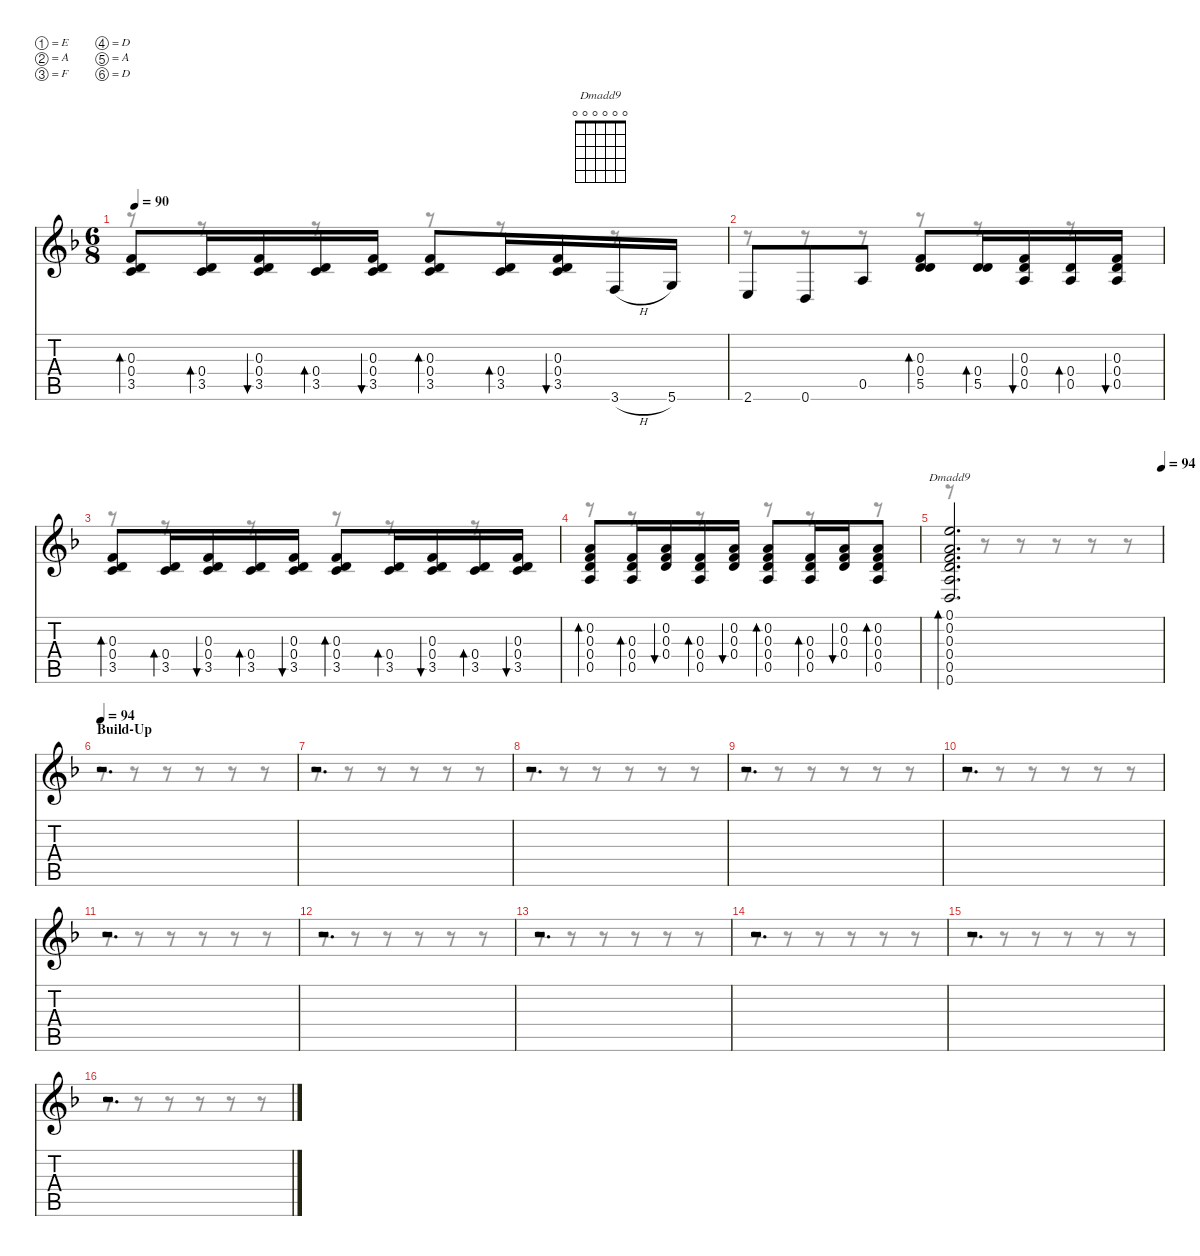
\defaultSystemsLayout 4
\hideDynamics
\bracketExtendMode nobrackets
\singleTrackTrackNamePolicy hidden
\multiTrackTrackNamePolicy hidden
\otherSystemsTrackNameOrientation horizontal
\track ("M. Akerfeldt (Acoustic)" "s.guit.") {instrument acousticguitarsteel}
\staff {score tabs}
\tuning (E4 A3 F3 D3 A2 D2)
\chord ("Dmadd9" 0 0 0 0 0 0)
\voice
\ts (6 8)
\tempo 90
\clef g2
\ks dminor
(0.3{acc forcenatural} 0.4{acc forcenatural} 3.5{acc forcenatural}).8{bd 60 dy f beam Up} (0.4{acc forcenatural} 3.5{acc forcenatural}).16{bd 60 beam Up} (0.3{acc forcenatural} 0.4{acc forcenatural} 3.5{acc forcenatural}).16{bu 60 beam Up} (0.4{acc forcenatural} 3.5{acc forcenatural}).16{bd 60 beam Up} (0.3{acc forcenatural} 0.4{acc forcenatural} 3.5{acc forcenatural}).16{bu 60 beam Up} (0.3{acc forcenatural} 0.4{acc forcenatural} 3.5{acc forcenatural}).8{bd 60 beam Up} (0.4{acc forcenatural} 3.5{acc forcenatural}).16{bd 60 beam Up} (0.3{acc forcenatural} 0.4{acc forcenatural} 3.5{acc forcenatural}).16{bu 60 beam Up} 3.6{h acc forcenatural}.16{beam Up} 5.6{acc forcenatural}.16{dy ff beam Up} |
2.6{acc forcenatural}.8{dy f beam Up} 0.6{acc forcenatural}.8{beam Up} 0.5{acc forcenatural}.8{beam Up} (0.3{acc forcenatural} 0.4{acc forcenatural} 5.5{acc forcenatural}).8{bd 60 beam Up} (0.4{acc forcenatural} 5.5{acc forcenatural}).16{bd 60 beam Up} (0.3{acc forcenatural} 0.4{acc forcenatural} 0.5{acc forcenatural}).16{bu 60 beam Up} (0.4{acc forcenatural} 0.5{acc forcenatural}).16{bd 60 beam Up} (0.3{acc forcenatural} 0.4{acc forcenatural} 0.5{acc forcenatural}).16{bu 60 beam Up} |
(0.3{acc forcenatural} 0.4{acc forcenatural} 3.5{acc forcenatural}).8{bd 60 beam Up} (0.4{acc forcenatural} 3.5{acc forcenatural}).16{bd 60 beam Up} (0.3{acc forcenatural} 0.4{acc forcenatural} 3.5{acc forcenatural}).16{bu 60 beam Up} (0.4{acc forcenatural} 3.5{acc forcenatural}).16{bd 60 beam Up} (0.3{acc forcenatural} 0.4{acc forcenatural} 3.5{acc forcenatural}).16{bu 60 beam Up} (0.3{acc forcenatural} 0.4{acc forcenatural} 3.5{acc forcenatural}).8{bd 60 beam Up} (0.4{acc forcenatural} 3.5{acc forcenatural}).16{bd 60 beam Up} (0.3{acc forcenatural} 0.4{acc forcenatural} 3.5{acc forcenatural}).16{bu 60 beam Up} (0.4{acc forcenatural} 3.5{acc forcenatural}).16{bd 60 beam Up} (0.3{acc forcenatural} 0.4{acc forcenatural} 3.5{acc forcenatural}).16{bu 60 beam Up} |
(0.2{acc forcenatural} 0.3{acc forcenatural} 0.4{acc forcenatural} 0.5{acc forcenatural}).8{bd 30 beam Up} (0.3{acc forcenatural} 0.4{acc forcenatural} 0.5{acc forcenatural}).16{bd 30 beam Up} (0.2{acc forcenatural} 0.3{acc forcenatural} 0.4{acc forcenatural}).16{bu 30 beam Up} (0.3{acc forcenatural} 0.4{acc forcenatural} 0.5{acc forcenatural}).16{bd 30 beam Up} (0.2{acc forcenatural} 0.3{acc forcenatural} 0.4{acc forcenatural}).16{bu 30 beam Up} (0.2{acc forcenatural} 0.3{acc forcenatural} 0.4{acc forcenatural} 0.5{acc forcenatural}).8{bd 30 beam Up} (0.3{acc forcenatural} 0.4{acc forcenatural} 0.5{acc forcenatural}).16{bd 30 beam Up} (0.2{acc forcenatural} 0.3{acc forcenatural} 0.4{acc forcenatural}).16{bu 30 beam Up} (0.2{acc forcenatural} 0.3{acc forcenatural} 0.4{acc forcenatural} 0.5{acc forcenatural}).8{bd 30 beam Up} |
\tempo (94 1)
(0.1{acc forcenatural} 0.2{acc forcenatural} 0.3{acc forcenatural} 0.4{acc forcenatural} 0.5{acc forcenatural} 0.6{acc forcenatural}).2{d bd 120 ch "Dmadd9" dy mp beam Up} |
\section ("" "Build-Up")
\tempo 94
r.2{d beam Up} |
r.2{d beam Up} |
r.2{d beam Up} |
r.2{d beam Up} |
r.2{d beam Up} |
r.2{d beam Up} |
r.2{d beam Up} |
r.2{d beam Up} |
r.2{d beam Up} |
r.2{d beam Up} |
r.2{d beam Up}
\voice
\clef g2
\ottava regular
\simile none
\ks dminor
r.8{dy mf beam Down} r.8{beam Down} r.8{beam Down} r.8{beam Down} r.8{beam Down} r.8{beam Down} |
r.8{beam Down} r.8{beam Down} r.8{beam Down} r.8{beam Down} r.8{beam Down} r.8{beam Down} |
r.8{beam Down} r.8{beam Down} r.8{beam Down} r.8{beam Down} r.8{beam Down} r.8{beam Down} |
r.8{beam Down} r.8{beam Down} r.8{beam Down} r.8{beam Down} r.8{beam Down} r.8{beam Down} |
r.8{beam Down} r.8{beam Down} r.8{beam Down} r.8{beam Down} r.8{beam Down} r.8{beam Down} |
r.8{beam Down} r.8{beam Down} r.8{beam Down} r.8{beam Down} r.8{beam Down} r.8{beam Down} |
r.8{beam Down} r.8{beam Down} r.8{beam Down} r.8{beam Down} r.8{beam Down} r.8{beam Down} |
r.8{beam Down} r.8{beam Down} r.8{beam Down} r.8{beam Down} r.8{beam Down} r.8{beam Down} |
r.8{beam Down} r.8{beam Down} r.8{beam Down} r.8{beam Down} r.8{beam Down} r.8{beam Down} |
r.8{beam Down} r.8{beam Down} r.8{beam Down} r.8{beam Down} r.8{beam Down} r.8{beam Down} |
r.8{beam Down} r.8{beam Down} r.8{beam Down} r.8{beam Down} r.8{beam Down} r.8{beam Down} |
r.8{beam Down} r.8{beam Down} r.8{beam Down} r.8{beam Down} r.8{beam Down} r.8{beam Down} |
r.8{beam Down} r.8{beam Down} r.8{beam Down} r.8{beam Down} r.8{beam Down} r.8{beam Down} |
r.8{beam Down} r.8{beam Down} r.8{beam Down} r.8{beam Down} r.8{beam Down} r.8{beam Down} |
r.8{beam Down} r.8{beam Down} r.8{beam Down} r.8{beam Down} r.8{beam Down} r.8{beam Down} |
r.8{beam Down} r.8{beam Down} r.8{beam Down} r.8{beam Down} r.8{beam Down} r.8{beam Down}
